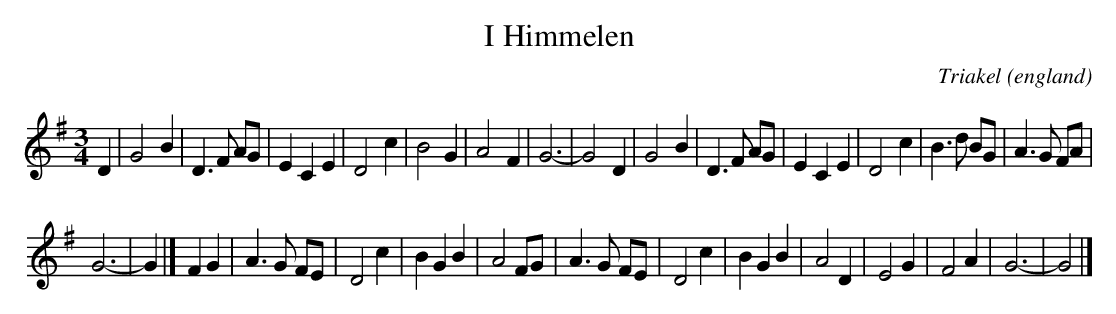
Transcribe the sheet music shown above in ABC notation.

X:1
T:I Himmelen
O:england
C:Triakel
M:3/4
L:1/4
K:G
D|G2B|D>F A/G/|ECE|D2c|B2G|A2F|G3-|G2D|\
G2B|D>F A/G/|ECE|D2c|B>d B/G/|A>G F/A/|
G3-|G|]FG|A>G F/E/|D2c|BGB|A2 F/G/|\
A>G F/E/|D2c|BGB|A2D|E2G|F2A|G3-|G2|]
